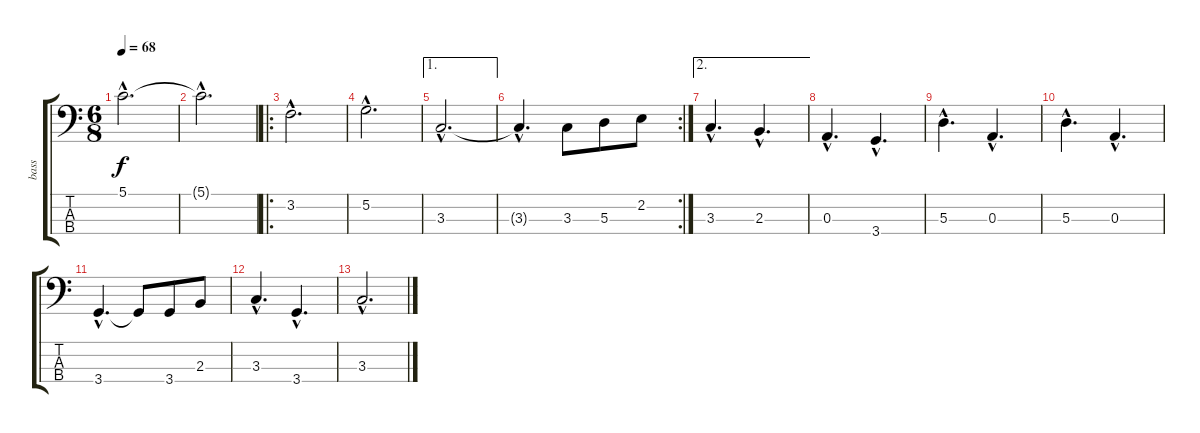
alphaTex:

\track ("bass" "bass") {instrument electricbassfinger}
\staff {score tabs}
\tuning (G2 D2 A1 E1) {hide}
\ts (6 8)
\tempo 68
\clef f4
\ks c
5.1{hac}.2{d dy f} |
5.1{hac t}.2{d} |
\ro
3.2{hac}.2{d} |
5.2{hac}.2{d} |
\ae 1
3.3{hac}.2{d} |
\rc 2
3.3{hac t}.4{d} 3.3.8 5.3.8 2.2.8 |
\ae 2
3.3{hac}.4{d} 2.3{hac}.4{d} |
0.3{hac}.4{d} 3.4{hac}.4{d} |
5.3{hac}.4{d} 0.3{hac}.4{d} |
5.3{hac}.4{d} 0.3{hac}.4{d} |
3.4{hac}.4{d} 3.4{t}.8 3.4.8 2.3.8 |
3.3{hac}.4{d} 3.4{hac}.4{d} |
3.3{hac}.2{d}
